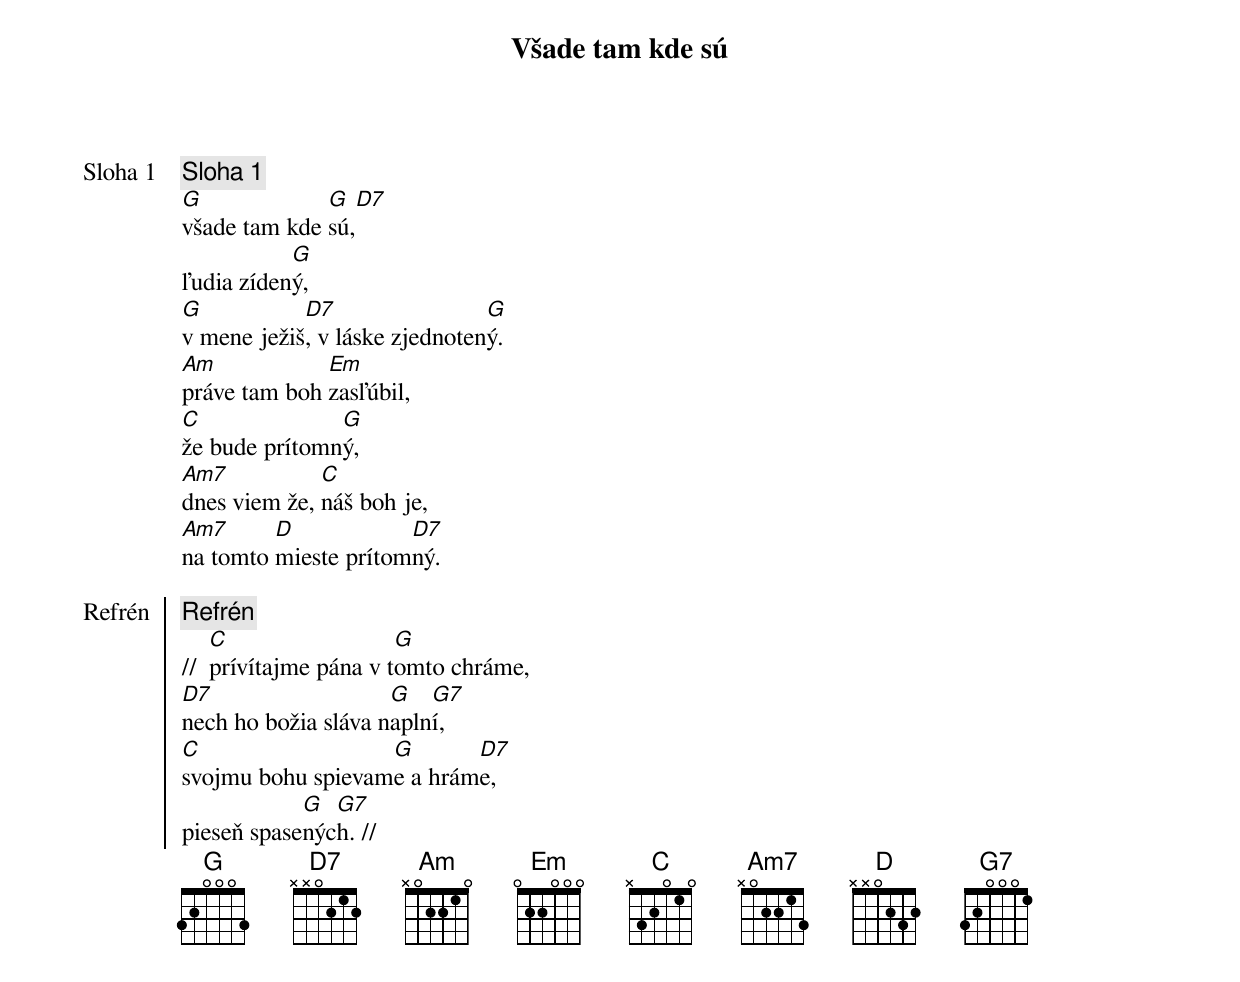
{title: Všade tam kde sú}

{start_of_verse: Sloha 1}
{comment: Sloha 1}
[G]všade tam kde [G]sú,[D7]
ľudia zíden[G]ý,
[G]v mene ježiš[D7], v láske zjednoten[G]ý.
[Am]práve tam boh [Em]zasľúbil,
[C]že bude prítomn[G]ý,
[Am7]dnes viem že, [C]náš boh je,
[Am7]na tomto [D]mieste prítom[D7]ný.
{end_of_verse}

{start_of_chorus: Refrén}
{comment: Refrén}
//  [C]prívítajme pána v t[G]omto chráme,
[D7]nech ho božia sláva n[G]apln[G7]í,
[C]svojmu bohu spievam[G]e a hrám[D7]e,
pieseň spase[G]nýc[G7]h. //
{end_of_chorus}
